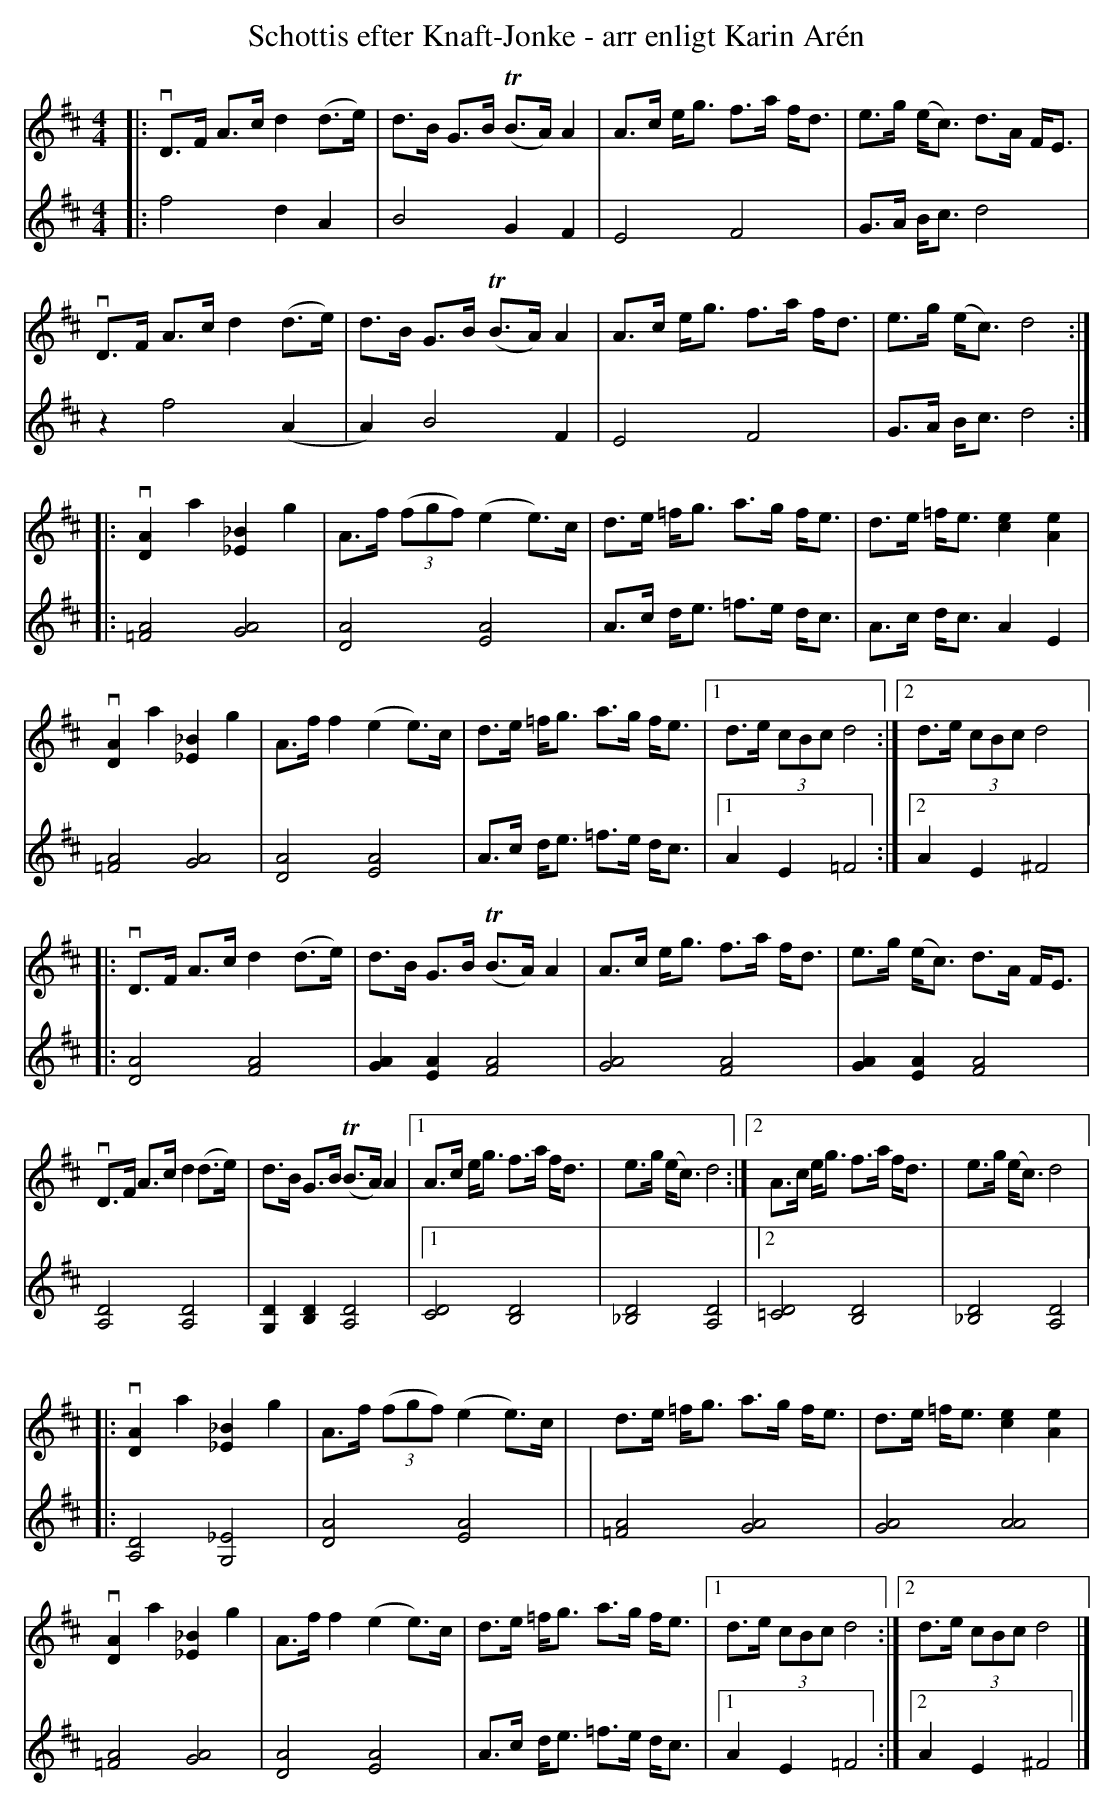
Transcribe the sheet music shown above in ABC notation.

X:1
T: Schottis efter Knaft-Jonke - arr enligt Karin Arén
M: 4/4
L: 1/8
K: D
V: 1
|: vD>F A>c d2 (d>e) | d>B G>B T(B>A) A2 | A>c e<g f>a f<d | e>g (e<c) d>A F<E |
V: 2
|: f4 d2 A2 | B4 G2 F2 | E4 F4 | G>A B<c d4 |
V: 1
vD>F A>c d2 (d>e) | d>B G>B T(B>A) A2 | A>c e<g f>a f<d | e>g (e<c) d4 :|:
V: 2
z2 f4 (A2 | A2) B4 F2 | E4 F4 | G>A B<c d4 :|:
V: 1
v[DA]2 a2 [_E_B]2 g2 | A>f (3(fgf) (e2 e)>c | d>e =f<g a>g f<e | d>e =f<e [e2c2] [e2A2] |
V: 2
[=FA]4 [GA]4 | [DA]4 [EA]4 | A>c d<e =f>e d<c | A>c d<c A2 E2 |
V: 1
v[DA]2 a2 [_E_B]2 g2 | A>f f2 (e2 e)>c | d>e =f<g a>g f<e |1 d>e (3cBc d4 :|2 d>e (3cBc d4 |:
V: 2
[=FA]4 [GA]4 | [DA]4 [EA]4 | A>c d<e =f>e d<c |1 A2 E2 =F4 :|2 A2 E2 ^F4 |:
V:1
vD>F A>c d2 (d>e) | d>B G>B T(B>A) A2 | A>c e<g f>a f<d | e>g (e<c) d>A F<E |
V: 2
[DA]4 [FA]4 | [GA]2 [EA]2 [FA]4 | [GA]4 [FA]4 | [GA]2 [EA]2 [FA]4 |
V: 1
vD>F A>c d2 (d>e) | d>B G>B T(B>A) A2 |1 A>c e<g f>a f<d | e>g (e<c) d4 :|2 A>c e<g f>a f<d | e>g (e<c) d4 |:
V: 2
[A,D]4 [A,D]4 | [G,D]2 [B,D]2 [A,D]4 |1 [CD]4 [B,D]4 | [_B,D]4 [A,D]4 |2 [=CD]4 [B,D]4 | [_B,D]4 [A,D]4 |:
V: 1
v[DA]2 a2 [_E_B]2 g2 | A>f (3(fgf) (e2 e)>c | d>e =f<g a>g f<e | d>e =f<e [e2c2] [e2A2] |
V: 2
[A,D]4 [G,_E]4 | [DA]4 [EA]4 | | [=FA]4 [GA]4 | [GA]4 [AA]4 |
V: 1
v[DA]2 a2 [_E_B]2 g2 | A>f f2 (e2 e)>c | d>e =f<g a>g f<e |1 d>e (3cBc d4 :|2 d>e (3cBc d4 |]
V: 2
[=FA]4 [GA]4 | [DA]4 [EA]4 | A>c d<e =f>e d<c |1 A2 E2 =F4 :|2 A2 E2 ^F4 |]
